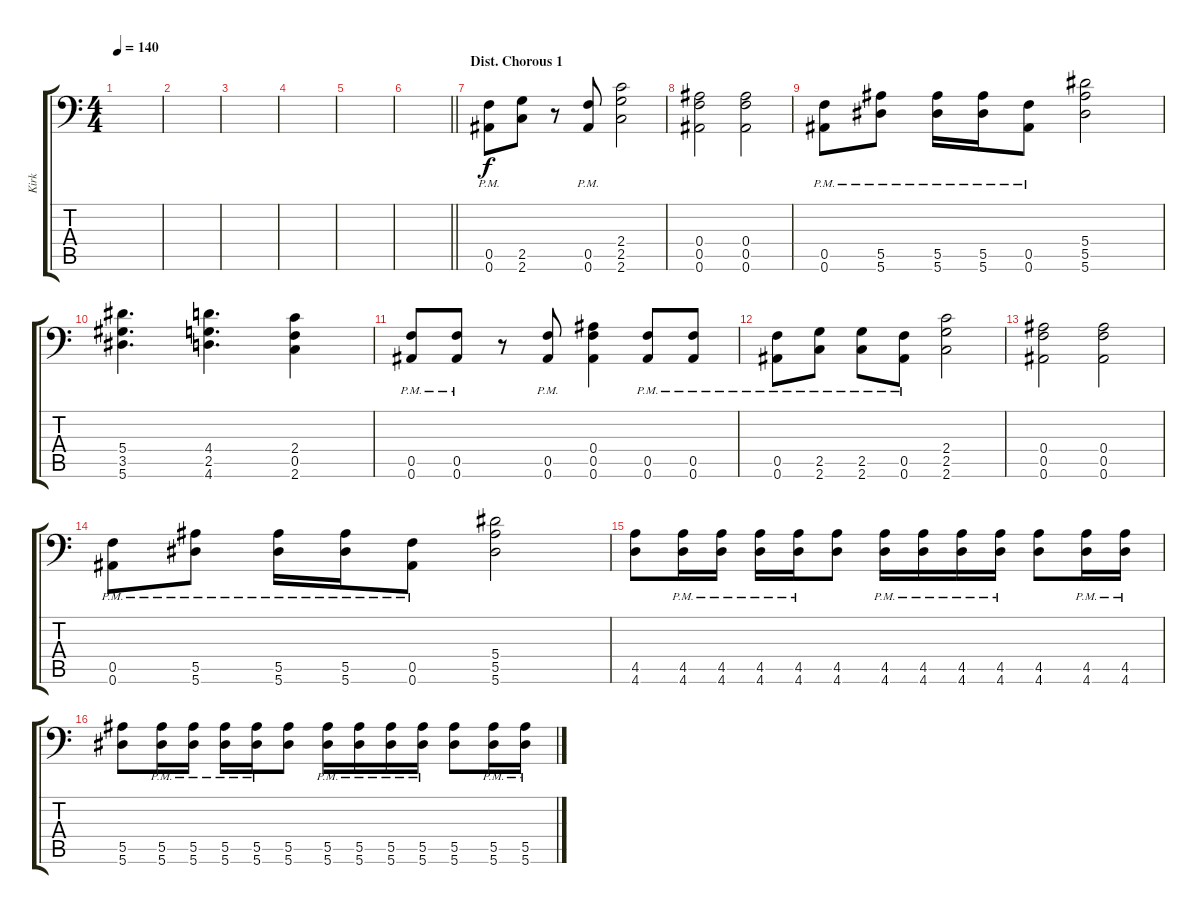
\track ("Kirk" "Kirk") {instrument distortionguitar}
\staff {score tabs}
\tuning (C4 G3 Eb3 Bb2 F2 Bb1) {hide}
\ts (4 4)
\tempo 140
\clef f4
\ks c
|
|
|
|
|
\barLineRight lightlight
|
\section ("" "Dist. Chorous 1")
(0.5{pm} 0.6{pm}).8 (2.5 2.6).8 r.8 (0.5{pm} 0.6{pm}).8 (2.4 2.5 2.6).2 |
(0.4 0.5 0.6).2 (0.4 0.5 0.6).2 |
(0.5{pm} 0.6{pm}).8 (5.5{pm} 5.6{pm}).8 (5.5{pm} 5.6{pm}).16 (5.5{pm} 5.6{pm}).16 (0.5{pm} 0.6{pm}).8 (5.4 5.5 5.6).2 |
(5.4 3.5 5.6).4{d} (4.4 2.5 4.6).4{d} (2.4 0.5 2.6).4 |
(0.5{pm} 0.6{pm}).8 (0.5{pm} 0.6{pm}).8 r.8 (0.5{pm} 0.6{pm}).8 (0.4 0.5 0.6).4 (0.5{pm} 0.6{pm}).8 (0.5{pm} 0.6{pm}).8 |
(0.5{pm} 0.6{pm}).8 (2.5{pm} 2.6{pm}).8 (2.5{pm} 2.6{pm}).8 (0.5{pm} 0.6{pm}).8 (2.4 2.5 2.6).2 |
(0.4 0.5 0.6).2 (0.4 0.5 0.6).2 |
(0.5{pm} 0.6{pm}).8 (5.5{pm} 5.6{pm}).8 (5.5{pm} 5.6{pm}).16 (5.5{pm} 5.6{pm}).16 (0.5{pm} 0.6{pm}).8 (5.4 5.5 5.6).2 |
(4.5 4.6).8 (4.5{pm} 4.6{pm}).16 (4.5{pm} 4.6{pm}).16 (4.5{pm} 4.6{pm}).16 (4.5{pm} 4.6{pm}).16 (4.5 4.6).8 (4.5{pm} 4.6{pm}).16 (4.5{pm} 4.6{pm}).16 (4.5{pm} 4.6{pm}).16 (4.5{pm} 4.6{pm}).16 (4.5 4.6).8 (4.5{pm} 4.6{pm}).16 (4.5{pm} 4.6{pm}).16 |
(5.5 5.6).8 (5.5{pm} 5.6{pm}).16 (5.5{pm} 5.6{pm}).16 (5.5{pm} 5.6{pm}).16 (5.5{pm} 5.6{pm}).16 (5.5 5.6).8 (5.5{pm} 5.6{pm}).16 (5.5{pm} 5.6{pm}).16 (5.5{pm} 5.6{pm}).16 (5.5{pm} 5.6{pm}).16 (5.5 5.6).8 (5.5{pm} 5.6{pm}).16 (5.5{pm} 5.6{pm}).16
